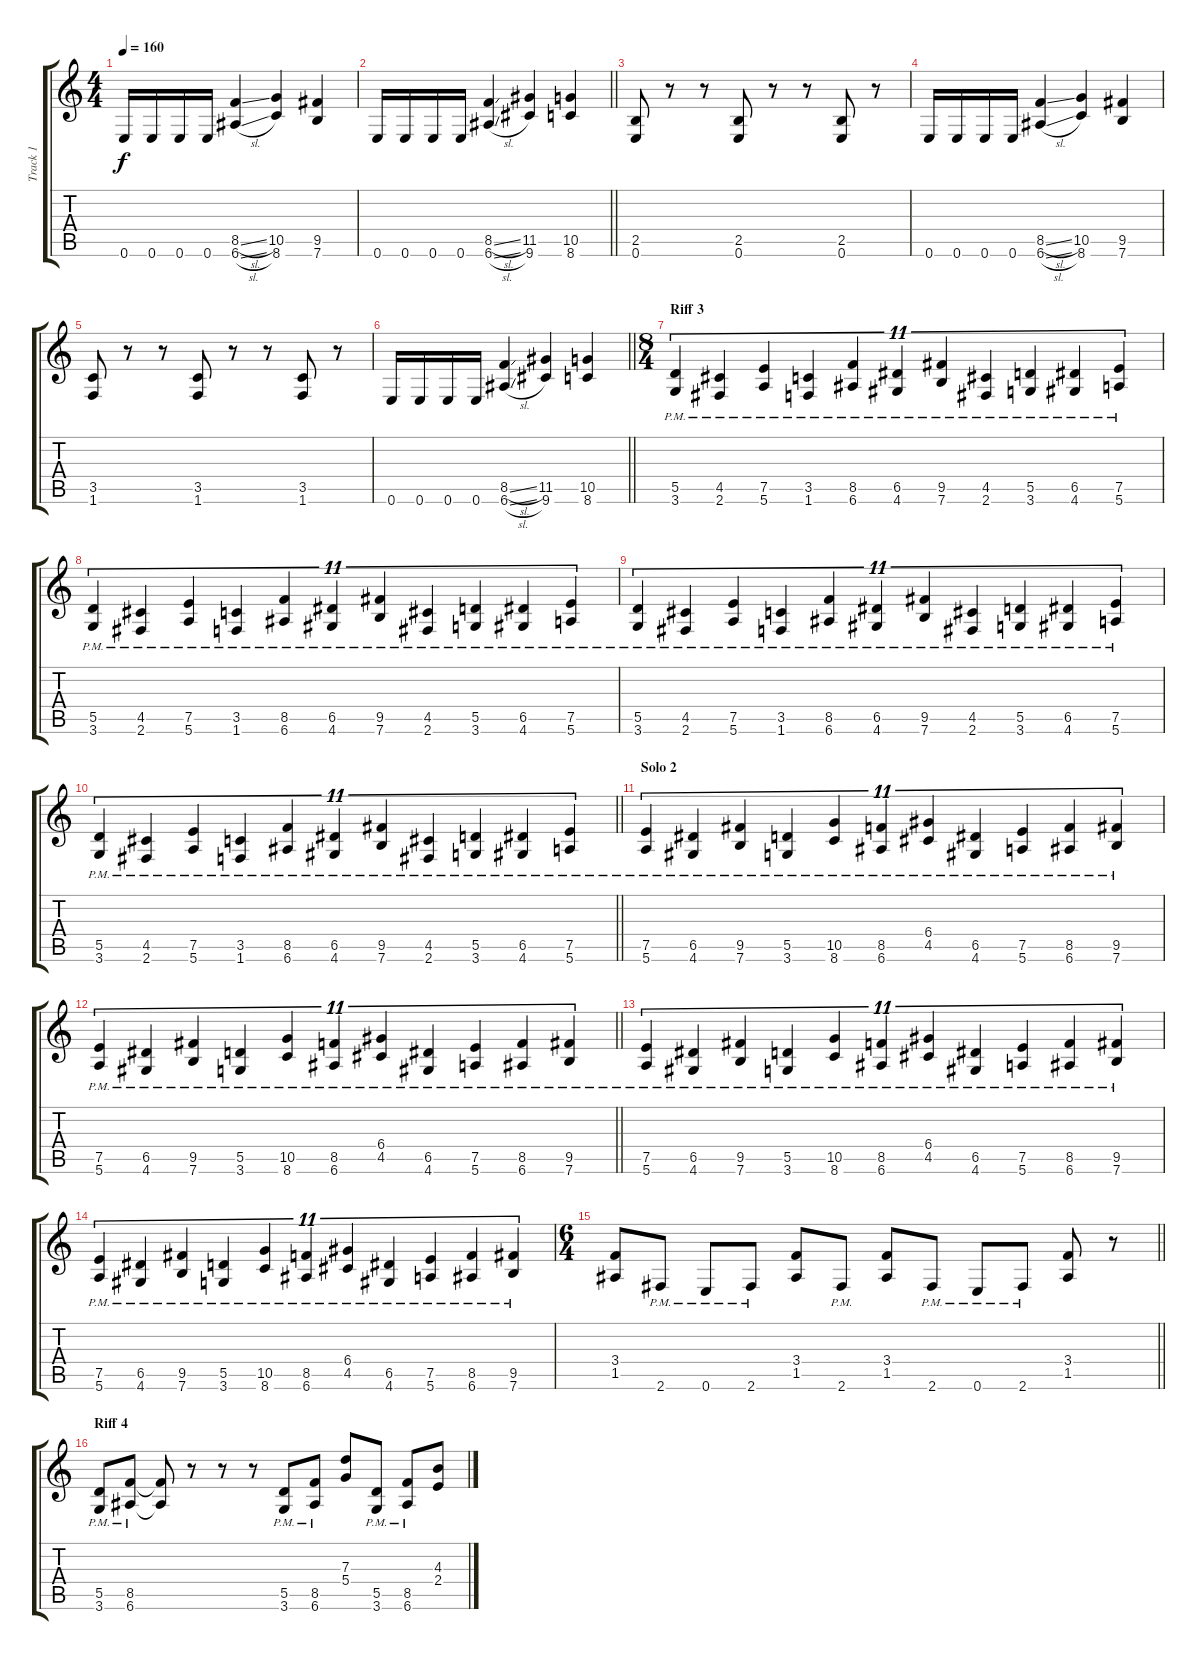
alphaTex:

\track ("Track 1" "Track 1") {instrument distortionguitar}
\staff {score tabs}
\tuning (E4 B3 G3 D3 A2 E2) {hide}
\ts (4 4)
\tempo 160
\clef g2
\ks c
0.6.16{dy f} 0.6.16 0.6.16 0.6.16 (8.5{sl} 6.6{sl}).4 (10.5 8.6).4 (9.5 7.6).4 |
\barLineRight lightlight
0.6.16 0.6.16 0.6.16 0.6.16 (8.5{sl} 6.6{sl}).4 (11.5 9.6).4 (10.5 8.6).4 |
(2.5 0.6).8 r.8 r.8 (2.5 0.6).8 r.8 r.8 (2.5 0.6).8 r.8 |
0.6.16 0.6.16 0.6.16 0.6.16 (8.5{sl} 6.6{sl}).4 (10.5 8.6).4 (9.5 7.6).4 |
(3.5 1.6).8 r.8 r.8 (3.5 1.6).8 r.8 r.8 (3.5 1.6).8 r.8 |
\barLineRight lightlight
0.6.16 0.6.16 0.6.16 0.6.16 (8.5{sl} 6.6{sl}).4 (11.5 9.6).4 (10.5 8.6).4 |
\ts (8 4)
\section ("" "Riff 3")
(5.5{pm} 3.6{pm}).4{tu (11 8)} (4.5{pm} 2.6{pm}).4{tu (11 8)} (7.5{pm} 5.6{pm}).4{tu (11 8)} (3.5{pm} 1.6{pm}).4{tu (11 8)} (8.5{pm} 6.6{pm}).4{tu (11 8)} (6.5{pm} 4.6{pm}).4{tu (11 8)} (9.5{pm} 7.6{pm}).4{tu (11 8)} (4.5{pm} 2.6{pm}).4{tu (11 8)} (5.5{pm} 3.6{pm}).4{tu (11 8)} (6.5{pm} 4.6{pm}).4{tu (11 8)} (7.5{pm} 5.6{pm}).4{tu (11 8)} |
(5.5{pm} 3.6{pm}).4{tu (11 8)} (4.5{pm} 2.6{pm}).4{tu (11 8)} (7.5{pm} 5.6{pm}).4{tu (11 8)} (3.5{pm} 1.6{pm}).4{tu (11 8)} (8.5{pm} 6.6{pm}).4{tu (11 8)} (6.5{pm} 4.6{pm}).4{tu (11 8)} (9.5{pm} 7.6{pm}).4{tu (11 8)} (4.5{pm} 2.6{pm}).4{tu (11 8)} (5.5{pm} 3.6{pm}).4{tu (11 8)} (6.5{pm} 4.6{pm}).4{tu (11 8)} (7.5{pm} 5.6{pm}).4{tu (11 8)} |
(5.5{pm} 3.6{pm}).4{tu (11 8)} (4.5{pm} 2.6{pm}).4{tu (11 8)} (7.5{pm} 5.6{pm}).4{tu (11 8)} (3.5{pm} 1.6{pm}).4{tu (11 8)} (8.5{pm} 6.6{pm}).4{tu (11 8)} (6.5{pm} 4.6{pm}).4{tu (11 8)} (9.5{pm} 7.6{pm}).4{tu (11 8)} (4.5{pm} 2.6{pm}).4{tu (11 8)} (5.5{pm} 3.6{pm}).4{tu (11 8)} (6.5{pm} 4.6{pm}).4{tu (11 8)} (7.5{pm} 5.6{pm}).4{tu (11 8)} |
\barLineRight lightlight
(5.5{pm} 3.6{pm}).4{tu (11 8)} (4.5{pm} 2.6{pm}).4{tu (11 8)} (7.5{pm} 5.6{pm}).4{tu (11 8)} (3.5{pm} 1.6{pm}).4{tu (11 8)} (8.5{pm} 6.6{pm}).4{tu (11 8)} (6.5{pm} 4.6{pm}).4{tu (11 8)} (9.5{pm} 7.6{pm}).4{tu (11 8)} (4.5{pm} 2.6{pm}).4{tu (11 8)} (5.5{pm} 3.6{pm}).4{tu (11 8)} (6.5{pm} 4.6{pm}).4{tu (11 8)} (7.5{pm} 5.6{pm}).4{tu (11 8)} |
\section ("" "Solo 2")
(7.5{pm} 5.6{pm}).4{tu (11 8)} (6.5{pm} 4.6{pm}).4{tu (11 8)} (9.5{pm} 7.6{pm}).4{tu (11 8)} (5.5{pm} 3.6{pm}).4{tu (11 8)} (10.5{pm} 8.6{pm}).4{tu (11 8)} (8.5{pm} 6.6{pm}).4{tu (11 8)} (6.4{pm} 4.5{pm}).4{tu (11 8)} (6.5{pm} 4.6{pm}).4{tu (11 8)} (7.5{pm} 5.6{pm}).4{tu (11 8)} (8.5{pm} 6.6{pm}).4{tu (11 8)} (9.5{pm} 7.6{pm}).4{tu (11 8)} |
\barLineRight lightlight
(7.5{pm} 5.6{pm}).4{tu (11 8)} (6.5{pm} 4.6{pm}).4{tu (11 8)} (9.5{pm} 7.6{pm}).4{tu (11 8)} (5.5{pm} 3.6{pm}).4{tu (11 8)} (10.5{pm} 8.6{pm}).4{tu (11 8)} (8.5{pm} 6.6{pm}).4{tu (11 8)} (6.4{pm} 4.5{pm}).4{tu (11 8)} (6.5{pm} 4.6{pm}).4{tu (11 8)} (7.5{pm} 5.6{pm}).4{tu (11 8)} (8.5{pm} 6.6{pm}).4{tu (11 8)} (9.5{pm} 7.6{pm}).4{tu (11 8)} |
(7.5{pm} 5.6{pm}).4{tu (11 8)} (6.5{pm} 4.6{pm}).4{tu (11 8)} (9.5{pm} 7.6{pm}).4{tu (11 8)} (5.5{pm} 3.6{pm}).4{tu (11 8)} (10.5{pm} 8.6{pm}).4{tu (11 8)} (8.5{pm} 6.6{pm}).4{tu (11 8)} (6.4{pm} 4.5{pm}).4{tu (11 8)} (6.5{pm} 4.6{pm}).4{tu (11 8)} (7.5{pm} 5.6{pm}).4{tu (11 8)} (8.5{pm} 6.6{pm}).4{tu (11 8)} (9.5{pm} 7.6{pm}).4{tu (11 8)} |
(7.5{pm} 5.6{pm}).4{tu (11 8)} (6.5{pm} 4.6{pm}).4{tu (11 8)} (9.5{pm} 7.6{pm}).4{tu (11 8)} (5.5{pm} 3.6{pm}).4{tu (11 8)} (10.5{pm} 8.6{pm}).4{tu (11 8)} (8.5{pm} 6.6{pm}).4{tu (11 8)} (6.4{pm} 4.5{pm}).4{tu (11 8)} (6.5{pm} 4.6{pm}).4{tu (11 8)} (7.5{pm} 5.6{pm}).4{tu (11 8)} (8.5{pm} 6.6{pm}).4{tu (11 8)} (9.5{pm} 7.6{pm}).4{tu (11 8)} |
\ts (6 4)
\barLineRight lightlight
(3.4 1.5).8 2.6{pm}.8 0.6{pm}.8 2.6{pm}.8 (3.4 1.5).8 2.6{pm}.8 (3.4 1.5).8 2.6{pm}.8 0.6{pm}.8 2.6{pm}.8 (3.4 1.5).8 r.8 |
\section ("" "Riff 4")
(5.5{pm} 3.6{pm}).8 (8.5{pm} 6.6{pm}).8 (8.5{t} 6.6{t}).8 r.8 r.8 r.8 (5.5{pm} 3.6{pm}).8 (8.5{pm} 6.6{pm}).8 (7.3 5.4).8 (5.5{pm} 3.6{pm}).8 (8.5{pm} 6.6{pm}).8 (4.3 2.4).8
